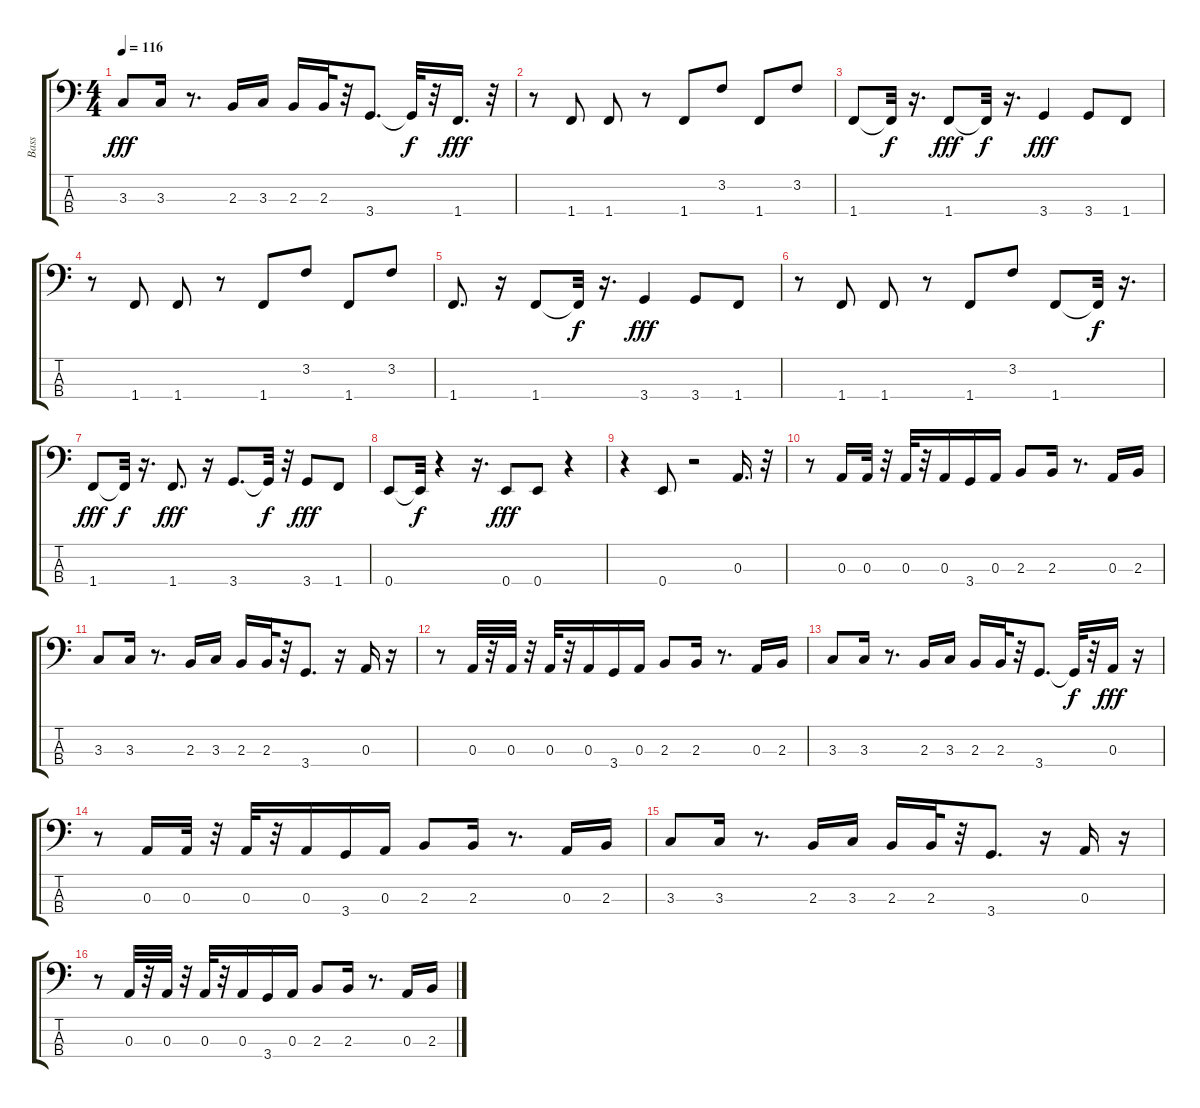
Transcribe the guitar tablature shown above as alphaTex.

\track ("Bass                " "Bass      ") {instrument synthbass2}
\staff {score tabs}
\tuning (G2 D2 A1 E1) {hide}
\ts (4 4)
\tempo 116
\clef f4
\ks c
3.3.8{dy fff} 3.3.16 r.8{d} 2.3.16 3.3.16 2.3.16 2.3.32 r.32 3.4.8{d} 3.4{t}.32{dy f} r.32 1.4.16{d dy fff} r.32 |
r.8 1.4.8 1.4.8 r.8 1.4.8 3.2.8 1.4.8 3.2.8 |
1.4.8 1.4{t}.32{dy f} r.16{d} 1.4.8{dy fff} 1.4{t}.32{dy f} r.16{d} 3.4.4{dy fff} 3.4.8 1.4.8 |
r.8 1.4.8 1.4.8 r.8 1.4.8 3.2.8 1.4.8 3.2.8 |
1.4.8{d} r.16 1.4.8 1.4{t}.32{dy f} r.16{d} 3.4.4{dy fff} 3.4.8 1.4.8 |
r.8 1.4.8 1.4.8 r.8 1.4.8 3.2.8 1.4.8 1.4{t}.32{dy f} r.16{d} |
1.4.8{dy fff} 1.4{t}.32{dy f} r.16{d} 1.4.8{d dy fff} r.16 3.4.8{d} 3.4{t}.32{dy f} r.32 3.4.8{dy fff} 1.4.8 |
0.4.8 0.4{t}.32{dy f} r.4 r.16{d} 0.4.8{dy fff} 0.4.8 r.4 |
r.4 0.4.8 r.2 0.3.16{d} r.32 |
r.8 0.3.16 0.3.32 r.32 0.3.32 r.32 0.3.16 3.4.16 0.3.16 2.3.8 2.3.16 r.8{d} 0.3.16 2.3.16 |
3.3.8 3.3.16 r.8{d} 2.3.16 3.3.16 2.3.16 2.3.32 r.32 3.4.8{d} r.16 0.3.16 r.16 |
r.8 0.3.32 r.32 0.3.32 r.32 0.3.32 r.32 0.3.16 3.4.16 0.3.16 2.3.8 2.3.16 r.8{d} 0.3.16 2.3.16 |
3.3.8 3.3.16 r.8{d} 2.3.16 3.3.16 2.3.16 2.3.32 r.32 3.4.8{d} 3.4{t}.32{dy f} r.32 0.3.16{dy fff} r.16 |
r.8 0.3.16 0.3.32 r.32 0.3.32 r.32 0.3.16 3.4.16 0.3.16 2.3.8 2.3.16 r.8{d} 0.3.16 2.3.16 |
3.3.8 3.3.16 r.8{d} 2.3.16 3.3.16 2.3.16 2.3.32 r.32 3.4.8{d} r.16 0.3.16 r.16 |
r.8 0.3.32 r.32 0.3.32 r.32 0.3.32 r.32 0.3.16 3.4.16 0.3.16 2.3.8 2.3.16 r.8{d} 0.3.16 2.3.16
